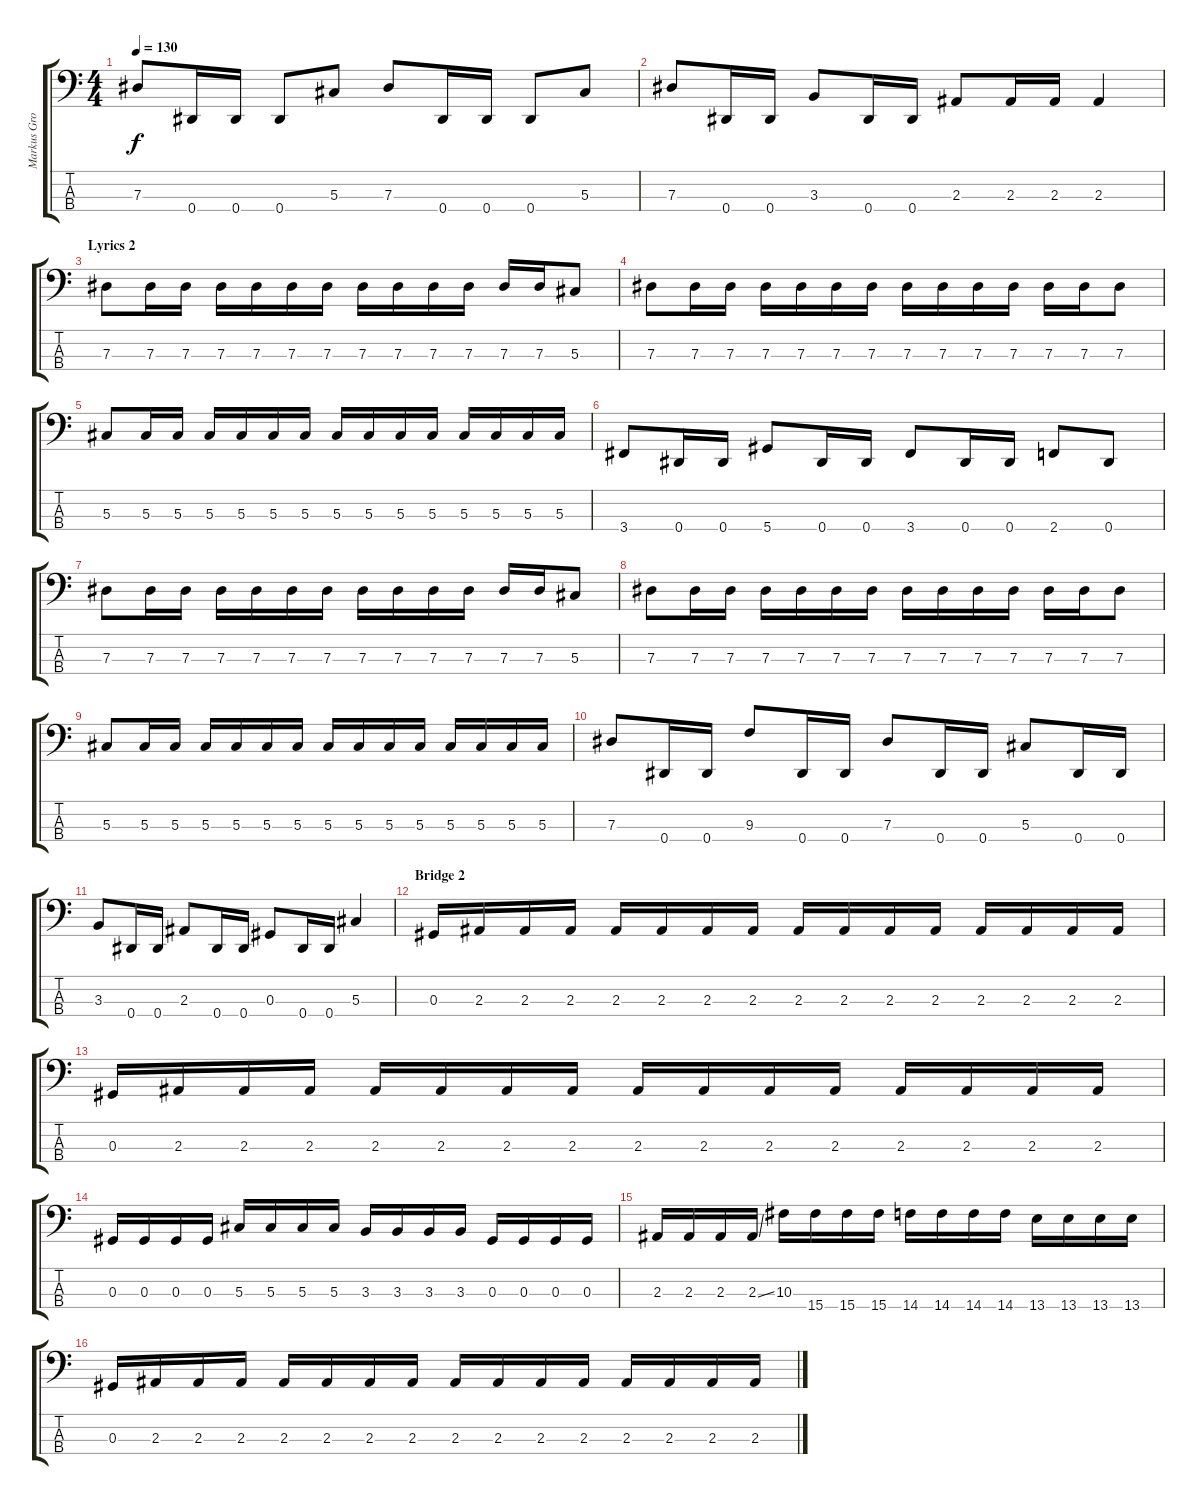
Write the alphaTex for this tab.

\track ("Markus Grosskopf" "Markus Gro") {instrument electricbassfinger}
\staff {score tabs}
\tuning (Gb2 Db2 Ab1 Eb1) {hide}
\ts (4 4)
\tempo 130
\clef f4
\ks c
7.3.8{dy f} 0.4.16 0.4.16 0.4.8 5.3.8 7.3.8 0.4.16 0.4.16 0.4.8 5.3.8 |
7.3.8 0.4.16 0.4.16 3.3.8 0.4.16 0.4.16 2.3.8 2.3.16 2.3.16 2.3.4 |
\section ("" "Lyrics 2")
7.3.8 7.3.16 7.3.16 7.3.16 7.3.16 7.3.16 7.3.16 7.3.16 7.3.16 7.3.16 7.3.16 7.3.16 7.3.16 5.3.8 |
7.3.8 7.3.16 7.3.16 7.3.16 7.3.16 7.3.16 7.3.16 7.3.16 7.3.16 7.3.16 7.3.16 7.3.16 7.3.16 7.3.8 |
5.3.8 5.3.16 5.3.16 5.3.16 5.3.16 5.3.16 5.3.16 5.3.16 5.3.16 5.3.16 5.3.16 5.3.16 5.3.16 5.3.16 5.3.16 |
3.4.8 0.4.16 0.4.16 5.4.8 0.4.16 0.4.16 3.4.8 0.4.16 0.4.16 2.4.8 0.4.8 |
7.3.8 7.3.16 7.3.16 7.3.16 7.3.16 7.3.16 7.3.16 7.3.16 7.3.16 7.3.16 7.3.16 7.3.16 7.3.16 5.3.8 |
7.3.8 7.3.16 7.3.16 7.3.16 7.3.16 7.3.16 7.3.16 7.3.16 7.3.16 7.3.16 7.3.16 7.3.16 7.3.16 7.3.8 |
5.3.8 5.3.16 5.3.16 5.3.16 5.3.16 5.3.16 5.3.16 5.3.16 5.3.16 5.3.16 5.3.16 5.3.16 5.3.16 5.3.16 5.3.16 |
7.3.8 0.4.16 0.4.16 9.3.8 0.4.16 0.4.16 7.3.8 0.4.16 0.4.16 5.3.8 0.4.16 0.4.16 |
3.3.8 0.4.16 0.4.16 2.3.8 0.4.16 0.4.16 0.3.8 0.4.16 0.4.16 5.3.4 |
\section ("" "Bridge 2")
0.3.16 2.3.16 2.3.16 2.3.16 2.3.16 2.3.16 2.3.16 2.3.16 2.3.16 2.3.16 2.3.16 2.3.16 2.3.16 2.3.16 2.3.16 2.3.16 |
0.3.16 2.3.16 2.3.16 2.3.16 2.3.16 2.3.16 2.3.16 2.3.16 2.3.16 2.3.16 2.3.16 2.3.16 2.3.16 2.3.16 2.3.16 2.3.16 |
0.3.16 0.3.16 0.3.16 0.3.16 5.3.16 5.3.16 5.3.16 5.3.16 3.3.16 3.3.16 3.3.16 3.3.16 0.3.16 0.3.16 0.3.16 0.3.16 |
2.3.16 2.3.16 2.3.16 2.3{ss}.16 10.3.16 15.4.16 15.4.16 15.4.16 14.4.16 14.4.16 14.4.16 14.4.16 13.4.16 13.4.16 13.4.16 13.4.16 |
0.3.16 2.3.16 2.3.16 2.3.16 2.3.16 2.3.16 2.3.16 2.3.16 2.3.16 2.3.16 2.3.16 2.3.16 2.3.16 2.3.16 2.3.16 2.3.16
